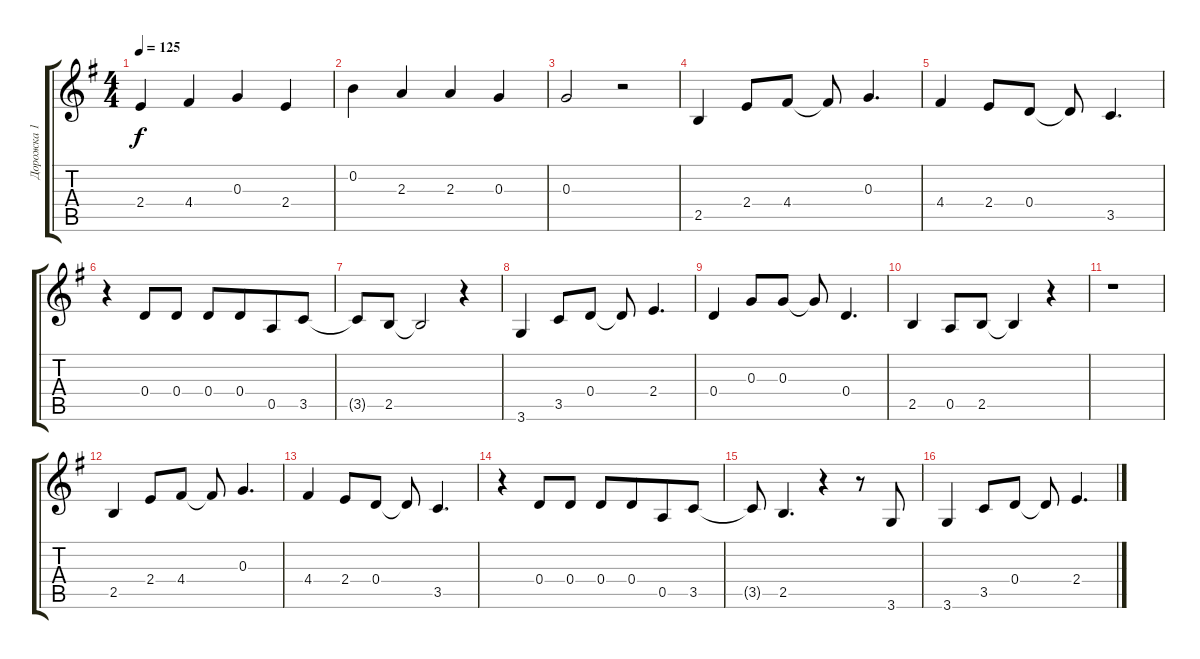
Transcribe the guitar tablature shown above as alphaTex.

\track ("Дорожка 1" "Дорожка 1") {instrument acousticguitarsteel}
\staff {score tabs}
\tuning (E4 B3 G3 D3 A2 E2) {hide}
\ts (4 4)
\tempo 125
\clef g2
\ks g
2.4.4{dy f} 4.4.4 0.3.4 2.4.4 |
0.2.4 2.3.4 2.3.4 0.3.4 |
0.3.2 r.2 |
2.5.4 2.4.8 4.4.8 4.4{t}.8 0.3.4{d} |
4.4.4 2.4.8 0.4.8 0.4{t}.8 3.5.4{d} |
r.4 0.4.8 0.4.8 0.4.8 0.4.8{beam merge} 0.5.8 3.5.8 |
3.5{t}.8 2.5.8 2.5{t}.2 r.4 |
3.6.4 3.5.8 0.4.8 0.4{t}.8 2.4.4{d} |
0.4.4 0.3.8 0.3.8 0.3{t}.8 0.4.4{d} |
2.5.4 0.5.8 2.5.8 2.5{t}.4 r.4 |
r.1 |
2.5.4 2.4.8 4.4.8 4.4{t}.8 0.3.4{d} |
4.4.4 2.4.8 0.4.8 0.4{t}.8 3.5.4{d} |
r.4 0.4.8 0.4.8 0.4.8 0.4.8{beam merge} 0.5.8 3.5.8 |
3.5{t}.8 2.5.4{d} r.4 r.8 3.6.8 |
3.6.4 3.5.8 0.4.8 0.4{t}.8 2.4.4{d}
